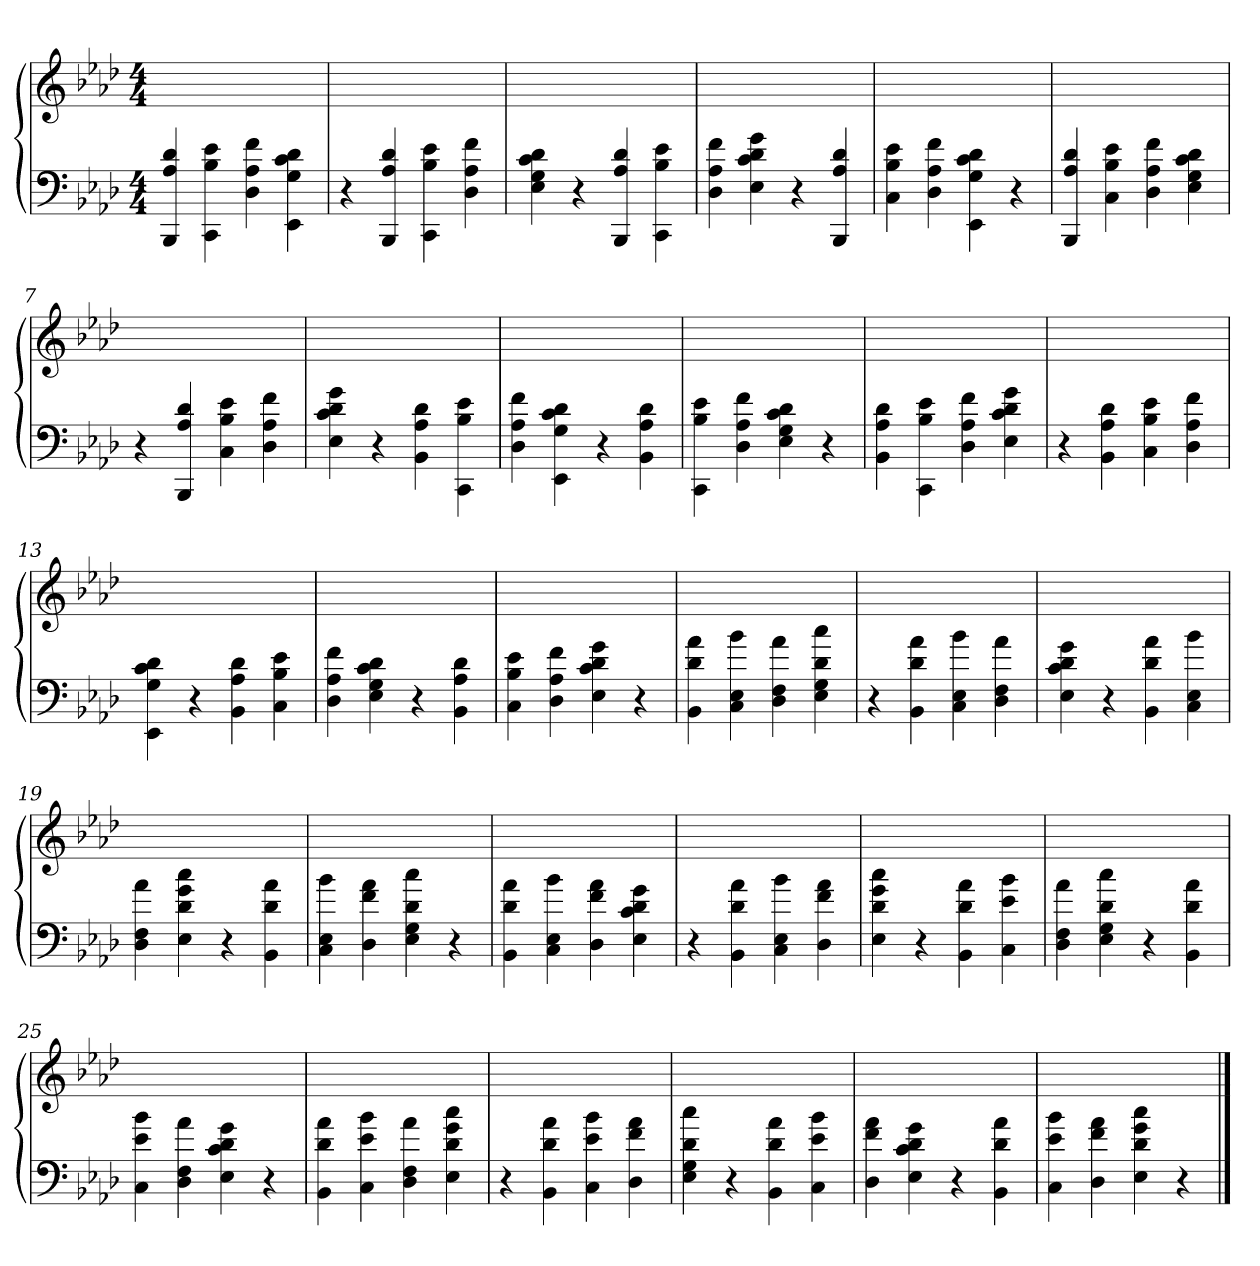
**kern	**kern
*part2	*part1
*staff2	*staff1
*clefF4	*clefG2
*k[b-e-a-d-]	*k[b-e-a-d-]
*A-:	*A-:
*M4/4	*M4/4
*MM60	*MM60
=1	=1
4BBB- 4A- 4d-	1ryy
4CC 4B- 4e-	.
4D- 4A- 4f	.
4EE- 4G 4c 4d-	.
=2	=2
4r	1ryy
4BBB- 4A- 4d-	.
4CC 4B- 4e-	.
4D- 4A- 4f	.
=3	=3
4E- 4G 4c 4d-	1ryy
4r	.
4BBB- 4A- 4d-	.
4CC 4B- 4e-	.
=4	=4
4D- 4A- 4f	1ryy
4E- 4c 4d- 4g	.
4r	.
4BBB- 4A- 4d-	.
=5	=5
4C 4B- 4e-	1ryy
4D- 4A- 4f	.
4EE- 4G 4c 4d-	.
4r	.
=6	=6
4BBB- 4A- 4d-	1ryy
4C 4B- 4e-	.
4D- 4A- 4f	.
4E- 4G 4c 4d-	.
=7	=7
4r	1ryy
4BBB- 4A- 4d-	.
4C 4B- 4e-	.
4D- 4A- 4f	.
=8	=8
4E- 4c 4d- 4g	1ryy
4r	.
4BB- 4A- 4d-	.
4CC 4B- 4e-	.
=9	=9
4D- 4A- 4f	1ryy
4EE- 4G 4c 4d-	.
4r	.
4BB- 4A- 4d-	.
=10	=10
4CC 4B- 4e-	1ryy
4D- 4A- 4f	.
4E- 4G 4c 4d-	.
4r	.
=11	=11
4BB- 4A- 4d-	1ryy
4CC 4B- 4e-	.
4D- 4A- 4f	.
4E- 4c 4d- 4g	.
=12	=12
4r	1ryy
4BB- 4A- 4d-	.
4C 4B- 4e-	.
4D- 4A- 4f	.
=13	=13
4EE- 4G 4c 4d-	1ryy
4r	.
4BB- 4A- 4d-	.
4C 4B- 4e-	.
=14	=14
4D- 4A- 4f	1ryy
4E- 4G 4c 4d-	.
4r	.
4BB- 4A- 4d-	.
=15	=15
4C 4B- 4e-	1ryy
4D- 4A- 4f	.
4E- 4c 4d- 4g	.
4r	.
=16	=16
4BB- 4d- 4a-	1ryy
4C 4E- 4b-	.
4D- 4F 4a-	.
4E- 4G 4d- 4cc	.
=17	=17
4r	1ryy
4BB- 4d- 4a-	.
4C 4E- 4b-	.
4D- 4F 4a-	.
=18	=18
4E- 4c 4d- 4g	1ryy
4r	.
4BB- 4d- 4a-	.
4C 4E- 4b-	.
=19	=19
4D- 4F 4a-	1ryy
4E- 4d- 4g 4cc	.
4r	.
4BB- 4d- 4a-	.
=20	=20
4C 4E- 4b-	1ryy
4D- 4f 4a-	.
4E- 4G 4d- 4cc	.
4r	.
=21	=21
4BB- 4d- 4a-	1ryy
4C 4E- 4b-	.
4D- 4f 4a-	.
4E- 4c 4d- 4g	.
=22	=22
4r	1ryy
4BB- 4d- 4a-	.
4C 4E- 4b-	.
4D- 4f 4a-	.
=23	=23
4E- 4d- 4g 4cc	1ryy
4r	.
4BB- 4d- 4a-	.
4C 4e- 4b-	.
=24	=24
4D- 4F 4a-	1ryy
4E- 4G 4d- 4cc	.
4r	.
4BB- 4d- 4a-	.
=25	=25
4C 4e- 4b-	1ryy
4D- 4F 4a-	.
4E- 4c 4d- 4g	.
4r	.
=26	=26
4BB- 4d- 4a-	1ryy
4C 4e- 4b-	.
4D- 4F 4a-	.
4E- 4d- 4g 4cc	.
=27	=27
4r	1ryy
4BB- 4d- 4a-	.
4C 4e- 4b-	.
4D- 4f 4a-	.
=28	=28
4E- 4G 4d- 4cc	1ryy
4r	.
4BB- 4d- 4a-	.
4C 4e- 4b-	.
=29	=29
4D- 4f 4a-	1ryy
4E- 4c 4d- 4g	.
4r	.
4BB- 4d- 4a-	.
=30	=30
4C 4e- 4b-	1ryy
4D- 4f 4a-	.
4E- 4d- 4g 4cc	.
4r	.
==	==
*-	*-
